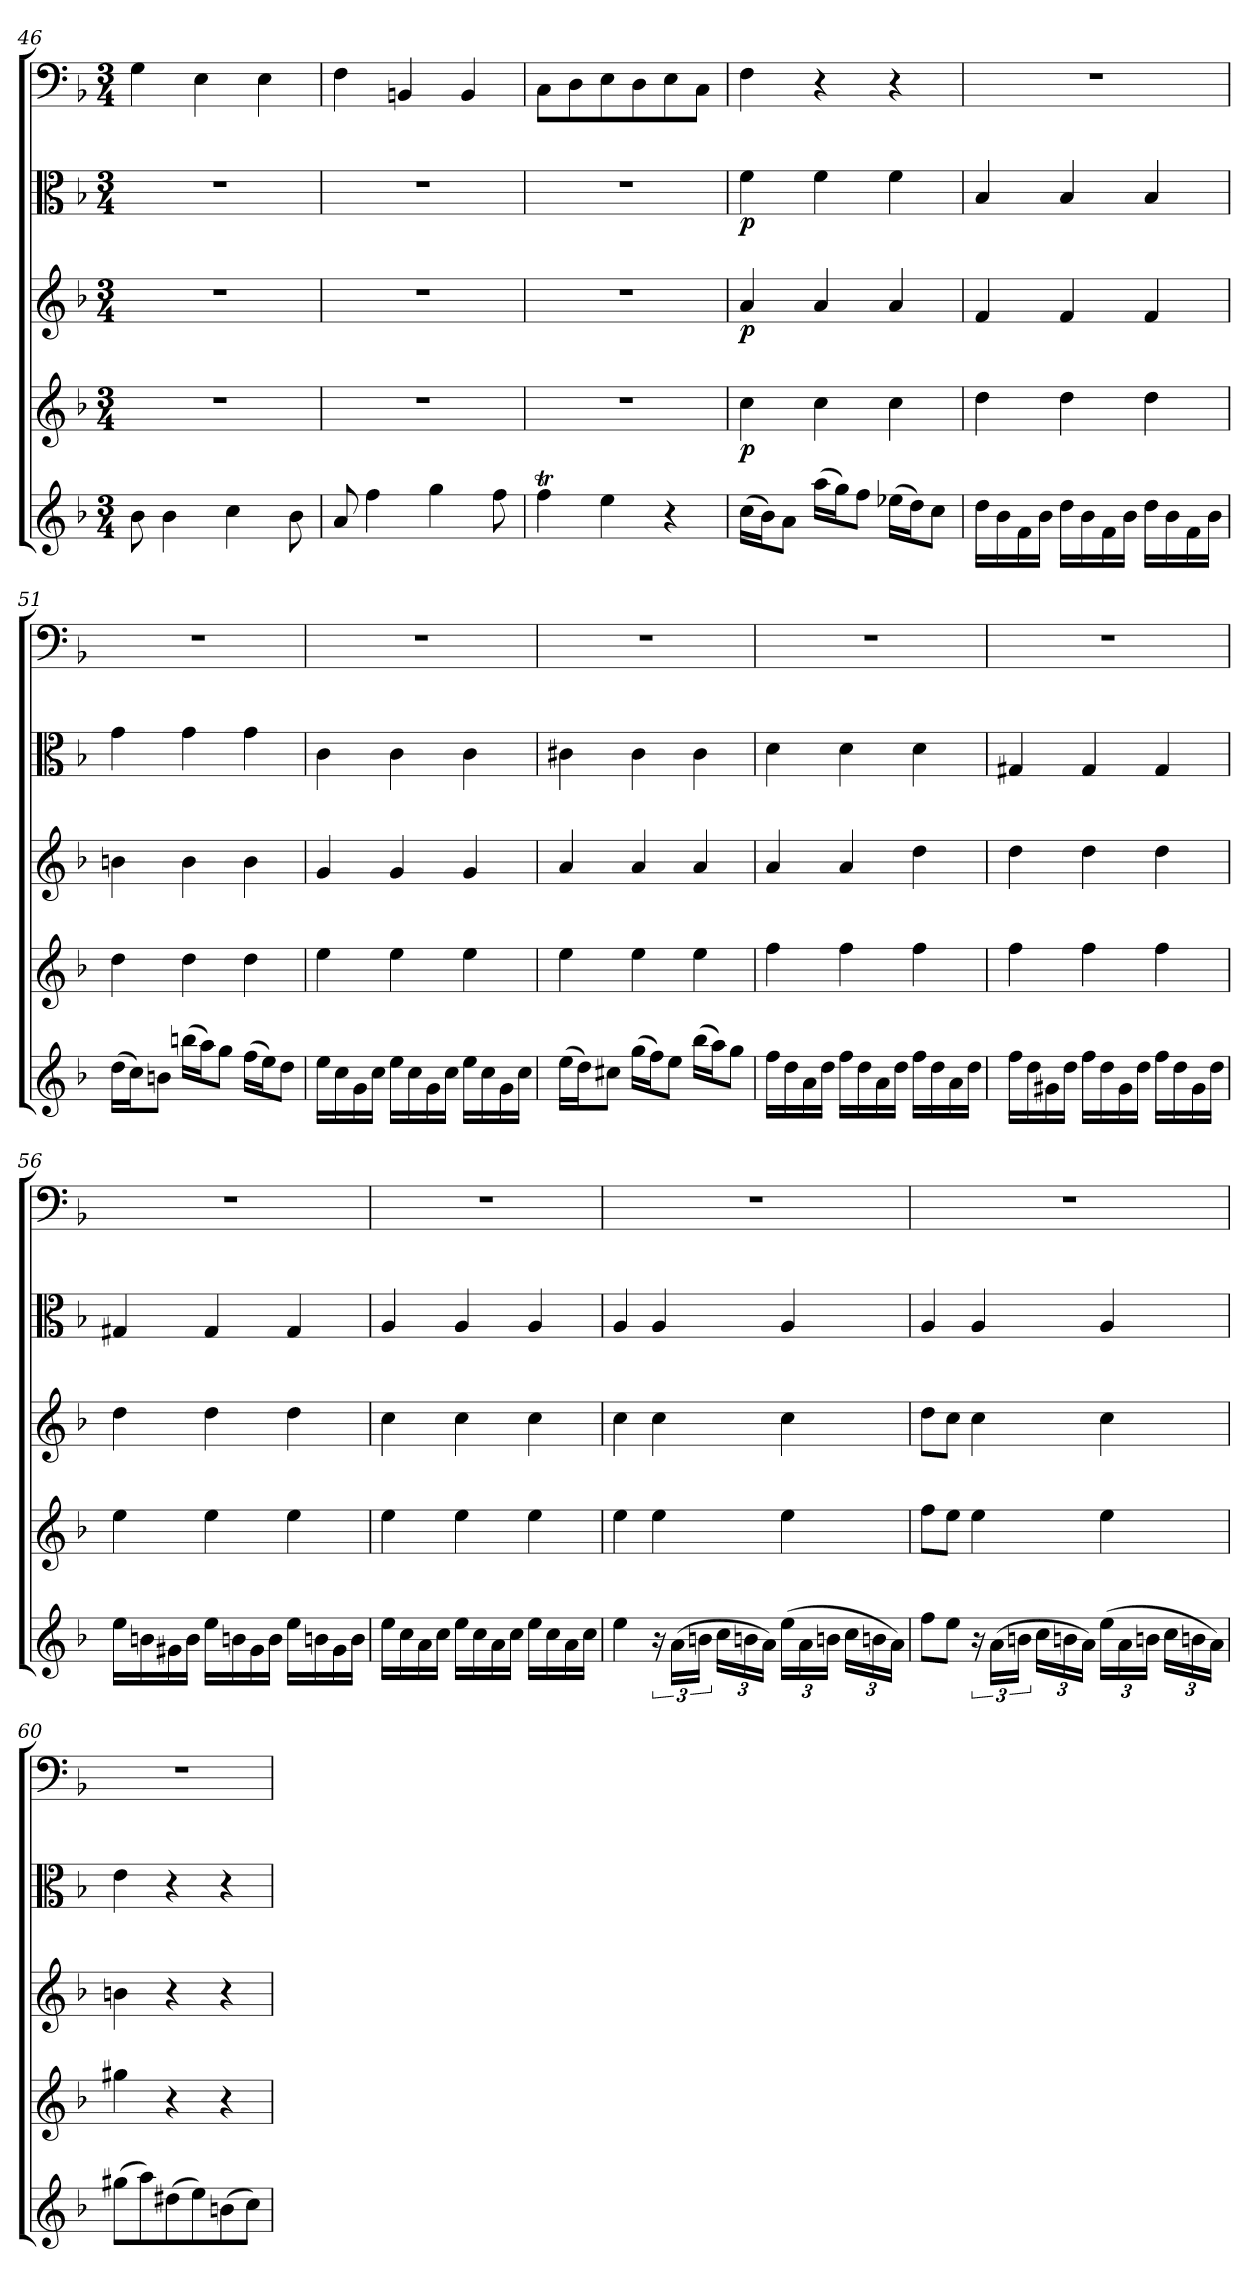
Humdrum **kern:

**kern	**kern	**dynam	**kern	**dynam	**kern	**dynam	**kern
*part5	*part4	*part4	*part3	*part3	*part2	*part2	*part1
*staff5	*staff4	*staff4	*staff3	*staff3	*staff2	*staff2	*staff1
*clefG2	*clefG2	*	*clefG2	*	*clefC3	*	*clefF4
*k[b-]	*k[b-]	*	*k[b-]	*	*k[b-]	*	*k[b-]
*d:	*d:	*	*d:	*	*d:	*	*d:
*M3/4	*M3/4	*	*M3/4	*	*M3/4	*	*M3/4
=46	=46	=46	=46	=46	=46	=46	=46
8b-\	2.r	.	2.r	.	2.r	.	4G\
4b-\	.	.	.	.	.	.	.
.	.	.	.	.	.	.	4E\
4cc\	.	.	.	.	.	.	.
.	.	.	.	.	.	.	4E\
8b-\	.	.	.	.	.	.	.
=47	=47	=47	=47	=47	=47	=47	=47
8a/	2.r	.	2.r	.	2.r	.	4F\
4ff\	.	.	.	.	.	.	.
.	.	.	.	.	.	.	4BBn/
4gg\	.	.	.	.	.	.	.
.	.	.	.	.	.	.	4BB/
8ff\	.	.	.	.	.	.	.
=48	=48	=48	=48	=48	=48	=48	=48
4ffT\	2.r	.	2.r	.	2.r	.	8C\L
.	.	.	.	.	.	.	8D\
4ee\	.	.	.	.	.	.	8E\
.	.	.	.	.	.	.	8D\
4r	.	.	.	.	.	.	8E\
.	.	.	.	.	.	.	8C\J
=49	=49	=49	=49	=49	=49	=49	=49
(16cc\LL	4cc\	p	4a/	p	4f\	p	4F\
16b-\J)	.	.	.	.	.	.	.
8a\J	.	.	.	.	.	.	.
(16aa\LL	4cc\	.	4a/	.	4f\	.	4r
16gg\J)	.	.	.	.	.	.	.
8ff\J	.	.	.	.	.	.	.
(16ee-X\LL	4cc\	.	4a/	.	4f\	.	4r
16dd\J)	.	.	.	.	.	.	.
8cc\J	.	.	.	.	.	.	.
=50	=50	=50	=50	=50	=50	=50	=50
16dd\LL	4dd\	.	4f/	.	4B-/	.	2.r
16b-\	.	.	.	.	.	.	.
16f\	.	.	.	.	.	.	.
16b-\JJ	.	.	.	.	.	.	.
16dd\LL	4dd\	.	4f/	.	4B-/	.	.
16b-\	.	.	.	.	.	.	.
16f\	.	.	.	.	.	.	.
16b-\JJ	.	.	.	.	.	.	.
16dd\LL	4dd\	.	4f/	.	4B-/	.	.
16b-\	.	.	.	.	.	.	.
16f\	.	.	.	.	.	.	.
16b-\JJ	.	.	.	.	.	.	.
=51	=51	=51	=51	=51	=51	=51	=51
(16dd\LL	4dd\	.	4bn\	.	4g\	.	2.r
16cc\J)	.	.	.	.	.	.	.
8bn\J	.	.	.	.	.	.	.
(16bbn\LL	4dd\	.	4b\	.	4g\	.	.
16aa\J)	.	.	.	.	.	.	.
8gg\J	.	.	.	.	.	.	.
(16ff\LL	4dd\	.	4b\	.	4g\	.	.
16ee\J)	.	.	.	.	.	.	.
8dd\J	.	.	.	.	.	.	.
=52	=52	=52	=52	=52	=52	=52	=52
16ee\LL	4ee\	.	4g/	.	4c\	.	2.r
16cc\	.	.	.	.	.	.	.
16g\	.	.	.	.	.	.	.
16cc\JJ	.	.	.	.	.	.	.
16ee\LL	4ee\	.	4g/	.	4c\	.	.
16cc\	.	.	.	.	.	.	.
16g\	.	.	.	.	.	.	.
16cc\JJ	.	.	.	.	.	.	.
16ee\LL	4ee\	.	4g/	.	4c\	.	.
16cc\	.	.	.	.	.	.	.
16g\	.	.	.	.	.	.	.
16cc\JJ	.	.	.	.	.	.	.
=53	=53	=53	=53	=53	=53	=53	=53
(16ee\LL	4ee\	.	4a/	.	4c#X\	.	2.r
16dd\J)	.	.	.	.	.	.	.
8cc#X\J	.	.	.	.	.	.	.
(16gg\LL	4ee\	.	4a/	.	4c#\	.	.
16ff\J)	.	.	.	.	.	.	.
8ee\J	.	.	.	.	.	.	.
(16bb-\LL	4ee\	.	4a/	.	4c#\	.	.
16aa\J)	.	.	.	.	.	.	.
8gg\J	.	.	.	.	.	.	.
=54	=54	=54	=54	=54	=54	=54	=54
16ff\LL	4ff\	.	4a/	.	4d\	.	2.r
16dd\	.	.	.	.	.	.	.
16a\	.	.	.	.	.	.	.
16dd\JJ	.	.	.	.	.	.	.
16ff\LL	4ff\	.	4a/	.	4d\	.	.
16dd\	.	.	.	.	.	.	.
16a\	.	.	.	.	.	.	.
16dd\JJ	.	.	.	.	.	.	.
16ff\LL	4ff\	.	4dd\	.	4d\	.	.
16dd\	.	.	.	.	.	.	.
16a\	.	.	.	.	.	.	.
16dd\JJ	.	.	.	.	.	.	.
=55	=55	=55	=55	=55	=55	=55	=55
16ff\LL	4ff\	.	4dd\	.	4G#X/	.	2.r
16dd\	.	.	.	.	.	.	.
16g#X\	.	.	.	.	.	.	.
16dd\JJ	.	.	.	.	.	.	.
16ff\LL	4ff\	.	4dd\	.	4G#/	.	.
16dd\	.	.	.	.	.	.	.
16g#\	.	.	.	.	.	.	.
16dd\JJ	.	.	.	.	.	.	.
16ff\LL	4ff\	.	4dd\	.	4G#/	.	.
16dd\	.	.	.	.	.	.	.
16g#\	.	.	.	.	.	.	.
16dd\JJ	.	.	.	.	.	.	.
=56	=56	=56	=56	=56	=56	=56	=56
16ee\LL	4ee\	.	4dd\	.	4G#X/	.	2.r
16bn\	.	.	.	.	.	.	.
16g#X\	.	.	.	.	.	.	.
16b\JJ	.	.	.	.	.	.	.
16ee\LL	4ee\	.	4dd\	.	4G#/	.	.
16bn\	.	.	.	.	.	.	.
16g#\	.	.	.	.	.	.	.
16b\JJ	.	.	.	.	.	.	.
16ee\LL	4ee\	.	4dd\	.	4G#/	.	.
16bn\	.	.	.	.	.	.	.
16g#\	.	.	.	.	.	.	.
16b\JJ	.	.	.	.	.	.	.
=57	=57	=57	=57	=57	=57	=57	=57
16ee\LL	4ee\	.	4cc\	.	4A/	.	2.r
16cc\	.	.	.	.	.	.	.
16a\	.	.	.	.	.	.	.
16cc\JJ	.	.	.	.	.	.	.
16ee\LL	4ee\	.	4cc\	.	4A/	.	.
16cc\	.	.	.	.	.	.	.
16a\	.	.	.	.	.	.	.
16cc\JJ	.	.	.	.	.	.	.
16ee\LL	4ee\	.	4cc\	.	4A/	.	.
16cc\	.	.	.	.	.	.	.
16a\	.	.	.	.	.	.	.
16cc\JJ	.	.	.	.	.	.	.
=58	=58	=58	=58	=58	=58	=58	=58
4ee\	4ee\	.	4cc\	.	4A/	.	2.r
24r	4ee\	.	4cc\	.	4A/	.	.
(24a\LL	.	.	.	.	.	.	.
24bn\JJ	.	.	.	.	.	.	.
24cc\LL	.	.	.	.	.	.	.
24bn\	.	.	.	.	.	.	.
24a\JJ)	.	.	.	.	.	.	.
(24ee\LL	4ee\	.	4cc\	.	4A/	.	.
24a\	.	.	.	.	.	.	.
24bn\JJ	.	.	.	.	.	.	.
24cc\LL	.	.	.	.	.	.	.
24bn\	.	.	.	.	.	.	.
24a\JJ)	.	.	.	.	.	.	.
=59	=59	=59	=59	=59	=59	=59	=59
8ff\L	8ff\L	.	8dd\L	.	4A/	.	2.r
8ee\J	8ee\J	.	8cc\J	.	.	.	.
24r	4ee\	.	4cc\	.	4A/	.	.
(24a\LL	.	.	.	.	.	.	.
24bn\JJ	.	.	.	.	.	.	.
24cc\LL	.	.	.	.	.	.	.
24bn\	.	.	.	.	.	.	.
24a\JJ)	.	.	.	.	.	.	.
(24ee\LL	4ee\	.	4cc\	.	4A/	.	.
24a\	.	.	.	.	.	.	.
24bn\JJ	.	.	.	.	.	.	.
24cc\LL	.	.	.	.	.	.	.
24bn\	.	.	.	.	.	.	.
24a\JJ)	.	.	.	.	.	.	.
=60	=60	=60	=60	=60	=60	=60	=60
(8gg#X\L	4gg#X\	.	4bn\	.	4e\	.	2.r
8aa\)	.	.	.	.	.	.	.
(8dd#X\	4r	.	4r	.	4r	.	.
8ee\)	.	.	.	.	.	.	.
(8bn\	4r	.	4r	.	4r	.	.
8cc\J)	.	.	.	.	.	.	.
=	=	=	=	=	=	=	=
*-	*-	*-	*-	*-	*-	*-	*-
